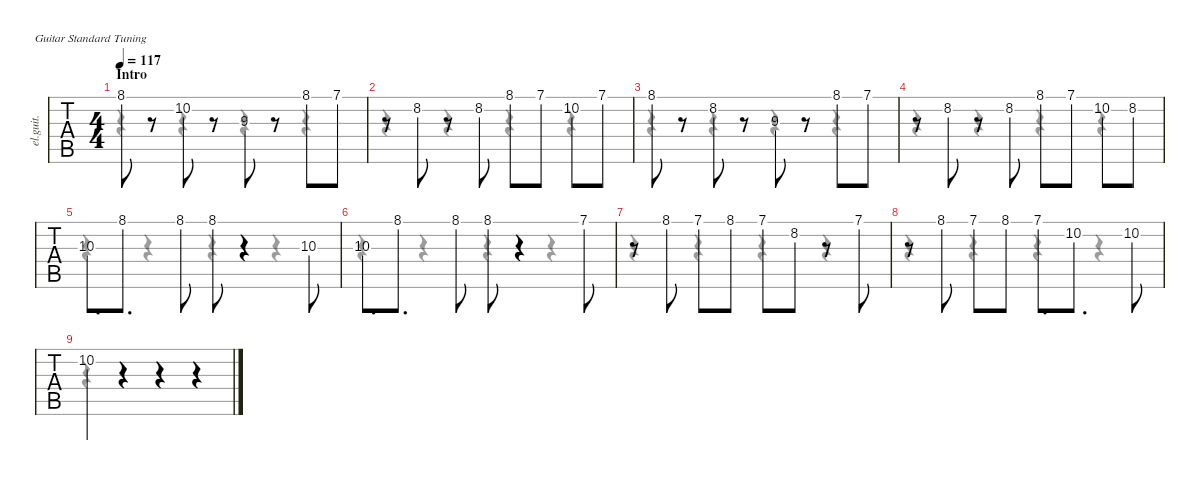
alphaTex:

\defaultSystemsLayout 4
\hideDynamics
\bracketExtendMode nobrackets
\otherSystemsTrackNameOrientation horizontal
\track ("Lead Guitar" "el.guit.") {instrument electricguitarclean}
\staff {tabs}
\tuning (E4 B3 G3 D3 A2 E2)
\voice
\ts (4 4)
\beaming (8 2 2 2 2)
\section ("" "Intro")
\tempo 117
\clef g2
\ks c
8.1.8{dy f instrument electricguitarclean} r.8 10.2.8 r.8 9.3.8 r.8 8.1.8 7.1.8 |
r.8 8.2.8 r.8 8.2.8 8.1.8 7.1.8 10.2.8 7.1.8 |
8.1.8 r.8 8.2.8 r.8 9.3.8 r.8 8.1.8 7.1.8 |
r.8 8.2.8 r.8 8.2.8 8.1.8 7.1.8 10.2.8 8.2.8 |
10.3.8{d} 8.1.8{d} 8.1.8 8.1.8 r.4 10.3.8 |
10.3.8{d} 8.1.8{d} 8.1.8 8.1.8 r.4 7.1.8 |
r.8 8.1.8 7.1.8 8.1.8 7.1.8 8.2.8 r.8 7.1.8 |
r.8 8.1.8 7.1.8 8.1.8 7.1.8{d} 10.2.8{d} 10.2.8 |
10.2.4 r.4 r.4 r.4
\voice
\clef g2
\ottava regular
\simile none
\ks c
r.4{dy mf} r.4 r.4 r.4 |
r.4 r.4 r.4 r.4 |
r.4 r.4 r.4 r.4 |
r.4 r.4 r.4 r.4 |
r.4 r.4 r.4 r.4 |
r.4 r.4 r.4 r.4 |
r.4 r.4 r.4 r.4 |
r.4 r.4 r.4 r.4 |
r.4 r.4 r.4 r.4
